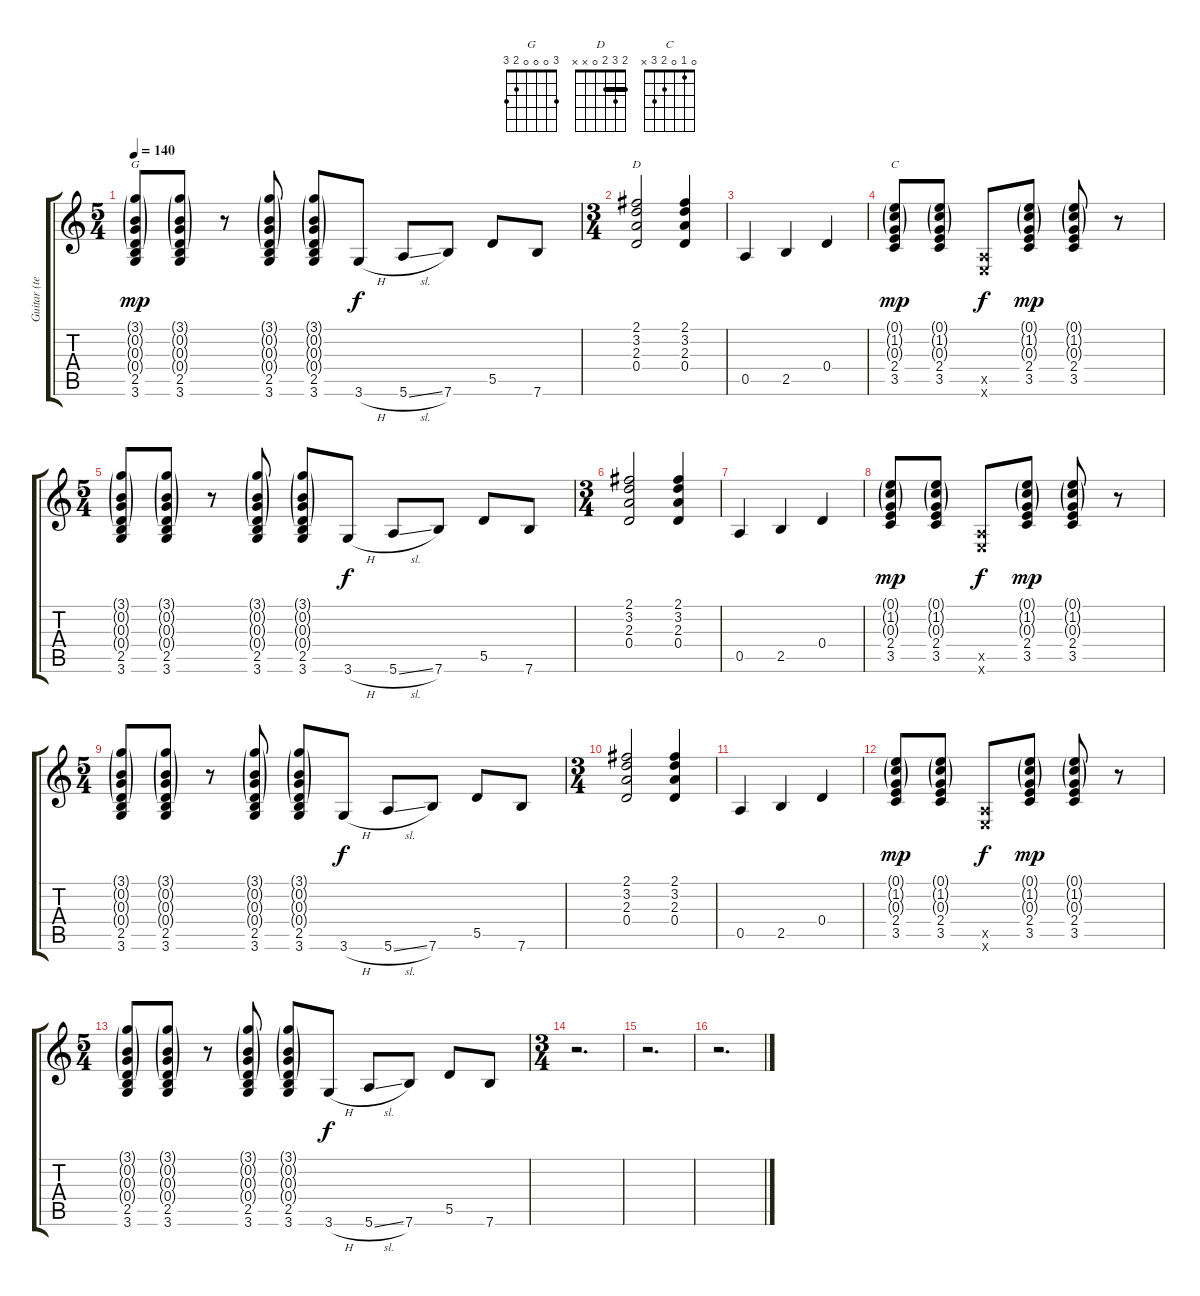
\track ("Guitar (tele)" "Guitar (te") {instrument overdrivenguitar}
\staff {score tabs}
\tuning (E4 B3 G3 D3 A2 E2) {hide}
\chord ("G" 3 0 0 0 2 3)
\chord ("D" 2 3 2 0 x x) {barre 2}
\chord ("C" 0 1 0 2 3 x)
\ts (5 4)
\tempo 140
\clef g2
\ks c
(3.1{g} 0.2{g} 0.3{g} 0.4{g} 2.5 3.6).8{ch "G" dy mp} (3.1{g} 0.2{g} 0.3{g} 0.4{g} 2.5 3.6).8 r.8 (3.1{g} 0.2{g} 0.3{g} 0.4{g} 2.5 3.6).8 (3.1{g} 0.2{g} 0.3{g} 0.4{g} 2.5 3.6).8 3.6{h}.8{dy f} 5.6{sl}.8 7.6.8 5.5.8 7.6.8 |
\ts (3 4)
(2.1 3.2 2.3 0.4).2{ch "D"} (2.1 3.2 2.3 0.4).4 |
0.5.4 2.5.4 0.4.4 |
(0.1{g} 1.2{g} 0.3{g} 2.4 3.5).8{ch "C" dy mp} (0.1{g} 1.2{g} 0.3{g} 2.4 3.5).8 (0.5{x} 0.6{x}).8{dy f} (0.1{g} 1.2{g} 0.3{g} 2.4 3.5).8{dy mp} (0.1{g} 1.2{g} 0.3{g} 2.4 3.5).8 r.8 |
\ts (5 4)
(3.1{g} 0.2{g} 0.3{g} 0.4{g} 2.5 3.6).8 (3.1{g} 0.2{g} 0.3{g} 0.4{g} 2.5 3.6).8 r.8 (3.1{g} 0.2{g} 0.3{g} 0.4{g} 2.5 3.6).8 (3.1{g} 0.2{g} 0.3{g} 0.4{g} 2.5 3.6).8 3.6{h}.8{dy f} 5.6{sl}.8 7.6.8 5.5.8 7.6.8 |
\ts (3 4)
(2.1 3.2 2.3 0.4).2 (2.1 3.2 2.3 0.4).4 |
0.5.4 2.5.4 0.4.4 |
(0.1{g} 1.2{g} 0.3{g} 2.4 3.5).8{dy mp} (0.1{g} 1.2{g} 0.3{g} 2.4 3.5).8 (0.5{x} 0.6{x}).8{dy f} (0.1{g} 1.2{g} 0.3{g} 2.4 3.5).8{dy mp} (0.1{g} 1.2{g} 0.3{g} 2.4 3.5).8 r.8 |
\ts (5 4)
(3.1{g} 0.2{g} 0.3{g} 0.4{g} 2.5 3.6).8 (3.1{g} 0.2{g} 0.3{g} 0.4{g} 2.5 3.6).8 r.8 (3.1{g} 0.2{g} 0.3{g} 0.4{g} 2.5 3.6).8 (3.1{g} 0.2{g} 0.3{g} 0.4{g} 2.5 3.6).8 3.6{h}.8{dy f} 5.6{sl}.8 7.6.8 5.5.8 7.6.8 |
\ts (3 4)
(2.1 3.2 2.3 0.4).2 (2.1 3.2 2.3 0.4).4 |
0.5.4 2.5.4 0.4.4 |
(0.1{g} 1.2{g} 0.3{g} 2.4 3.5).8{dy mp} (0.1{g} 1.2{g} 0.3{g} 2.4 3.5).8 (0.5{x} 0.6{x}).8{dy f} (0.1{g} 1.2{g} 0.3{g} 2.4 3.5).8{dy mp} (0.1{g} 1.2{g} 0.3{g} 2.4 3.5).8 r.8 |
\ts (5 4)
(3.1{g} 0.2{g} 0.3{g} 0.4{g} 2.5 3.6).8 (3.1{g} 0.2{g} 0.3{g} 0.4{g} 2.5 3.6).8 r.8 (3.1{g} 0.2{g} 0.3{g} 0.4{g} 2.5 3.6).8 (3.1{g} 0.2{g} 0.3{g} 0.4{g} 2.5 3.6).8 3.6{h}.8{dy f} 5.6{sl}.8 7.6.8 5.5.8 7.6.8 |
\ts (3 4)
r.2{d} |
r.2{d} |
r.2{d}
